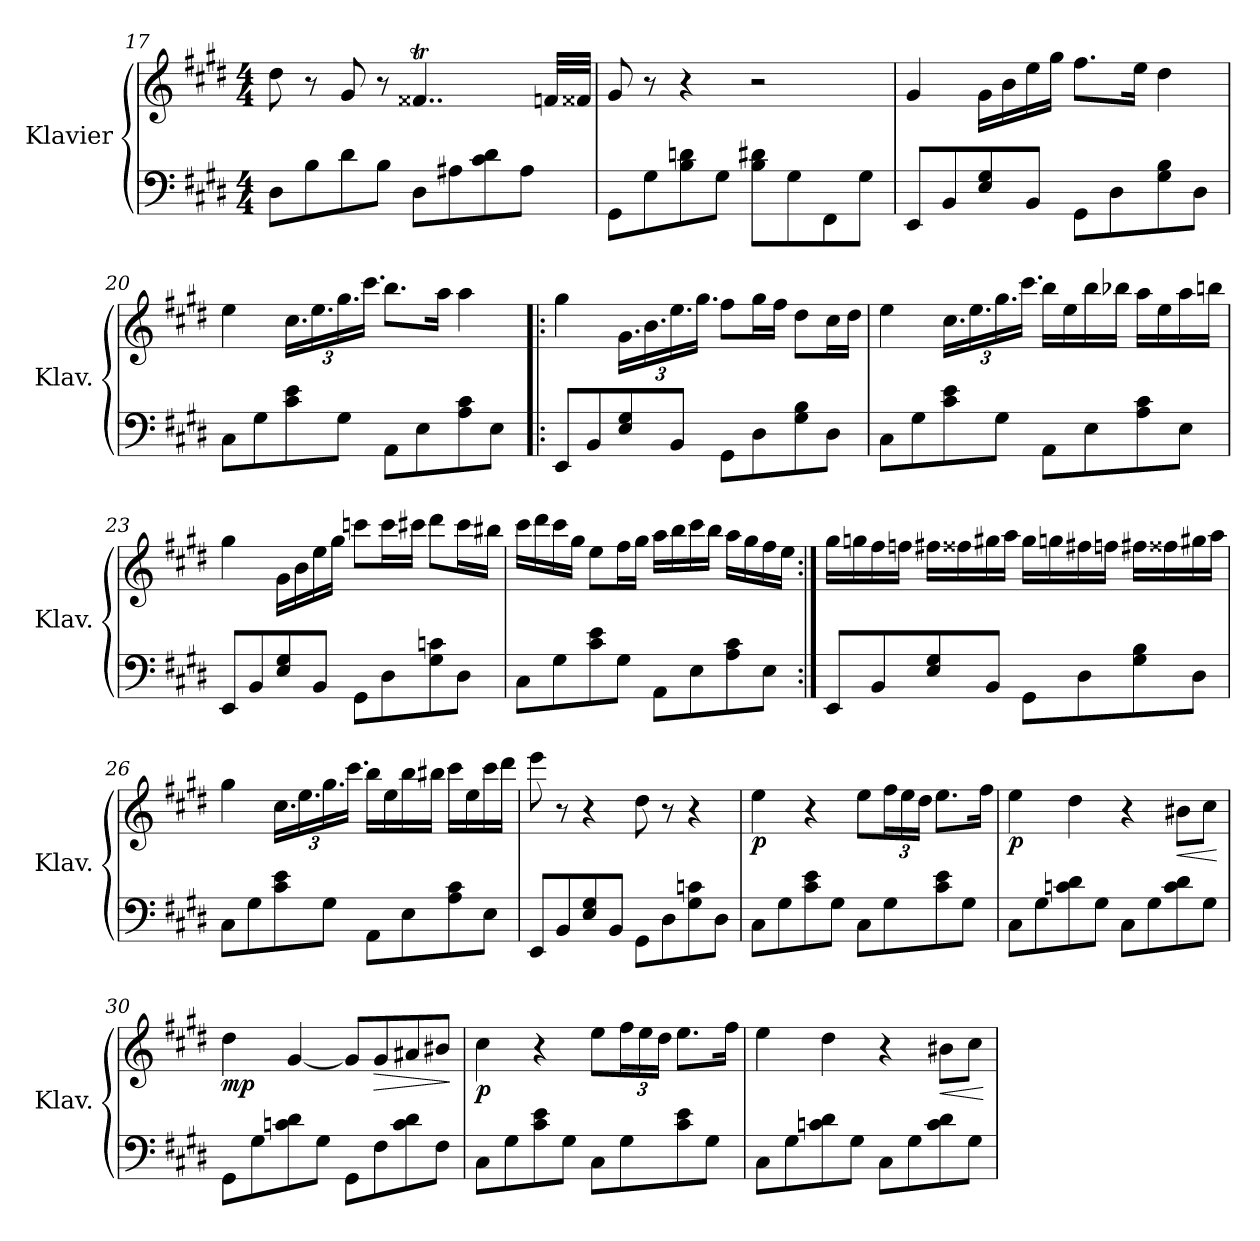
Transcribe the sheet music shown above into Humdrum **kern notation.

**kern	**kern	**dynam
*part1	*part1	*part1
*staff2	*staff1	*staff1/2
*I"Klavier	*	*
*I'Klav.	*	*
*clefF4	*clefG2	*
*k[f#c#g#d#]	*k[f#c#g#d#]	*
*M4/4	*M4/4	*
=17	=17	=17
8D#\L	8dd#\	.
8B\	8r	.
8d#\	8g#/	.
8B\J	8r	.
8D#\L	4..f##Xt/	.
8A#X\	.	.
8c#\ 8d#\	.	.
8A#\J	.	.
.	32fn/LLL	.
.	32f##X/JJJ	.
=18	=18	=18
8GG#\L	8g#/	.
8G#\	8r	.
8B\ 8dn\	4r	.
8G#\J	.	.
8B\ 8d#X\L	2r	.
8G#\	.	.
8FF#\	.	.
8G#\J	.	.
!!LO:PB:g=z
=19	=19	=19
8EE/L	4g#/	.
8BB/	.	.
8E/ 8G#/	16g#\LL	.
.	16b\	.
8BB/J	16ee\	.
.	16gg#\JJ	.
8GG#\L	8.ff#\L	.
8D#\	.	.
.	16ee\Jk	.
8G#\ 8B\	4dd#\	.
8D#\J	.	.
=20	=20	=20
8C#\L	4ee\	.
8G#\	.	.
*	*Xbrackettup	*
8c#\ 8e\	24.cc#\LL	.
.	24.ee\	.
8G#\J	24.gg#\	.
.	24.ccc#\JJ	.
8AA\L	8.bb\L	.
8E\	.	.
.	16aa\Jk	.
8A\ 8c#\	4aa\	.
8E\J	.	.
=21!|:	=21!|:	=21!|:
8EE/L	4gg#\	.
8BB/	.	.
8E/ 8G#/	24.g#\LL	.
.	24.b\	.
8BB/J	24.ee\	.
.	24.gg#\JJ	.
8GG#\L	8ff#\L	.
8D#\	16gg#\L	.
.	16ff#\JJ	.
8G#\ 8B\	8dd#\L	.
8D#\J	16cc#\L	.
.	16dd#\JJ	.
!!LO:LB:g=z
=22	=22	=22
8C#\L	4ee\	.
8G#\	.	.
8c#\ 8e\	24.cc#\LL	.
.	24.ee\	.
8G#\J	24.gg#\	.
.	24.ccc#\JJ	.
8AA\L	16bb\LL	.
.	16ee\	.
8E\	16bb\	.
.	16bb-X\JJ	.
8A\ 8c#\	16aa\LL	.
.	16ee\	.
8E\J	16aa\	.
.	16bbn\JJ	.
=23	=23	=23
8EE/L	4gg#\	.
8BB/	.	.
8E/ 8G#/	16g#\LL	.
.	16b\	.
8BB/J	16ee\	.
.	16gg#\JJ	.
8GG#\L	8cccn\L	.
8D#\	16ccc\L	.
.	16ccc#X\JJ	.
8G#\ 8cn\	8ddd#\L	.
8D#\J	16ccc#\L	.
.	16bb#X\JJ	.
!!LO:LB:g=z
=24	=24	=24
8C#\L	16ccc#\LL	.
.	16ddd#\	.
8G#\	16ccc#\	.
.	16gg#\JJ	.
8c#\ 8e\	8ee\L	.
8G#\J	16ff#\L	.
.	16gg#\JJ	.
8AA\L	16aa\LL	.
.	16bb\	.
8E\	16ccc#\	.
.	16bb\JJ	.
8A\ 8c#\	16aa\LL	.
.	16gg#\	.
8E\J	16ff#\	.
.	16ee\JJ	.
=25:|!	=25:|!	=25:|!
8EE/L	16gg#\LL	.
.	16ggn\	.
8BB/	16ff#\	.
.	16ffn\JJ	.
8E/ 8G#/	16ff#X\LL	.
.	16ff##X\	.
8BB/J	16gg#X\	.
.	16aa\JJ	.
8GG#\L	16gg#\LL	.
.	16ggn\	.
8D#\	16ff#X\	.
.	16ffn\JJ	.
8G#\ 8B\	16ff#X\LL	.
.	16ff##X\	.
8D#\J	16gg#X\	.
.	16aa\JJ	.
!!LO:LB:g=z
=26	=26	=26
8C#\L	4gg#\	.
8G#\	.	.
8c#\ 8e\	24.cc#\LL	.
.	24.ee\	.
8G#\J	24.gg#\	.
.	24.ccc#\JJ	.
8AA\L	16bb\LL	.
.	16ee\	.
8E\	16bb\	.
.	16bb#X\JJ	.
8A\ 8c#\	16ccc#\LL	.
.	16ee\	.
8E\J	16ccc#\	.
.	16ddd#\JJ	.
=27	=27	=27
8EE/L	8eee\	.
8BB/	8r	.
8E/ 8G#/	4r	.
8BB/J	.	.
8GG#\L	8dd#\	.
8D#\	8r	.
8G#\ 8cn\	4r	.
8D#\J	.	.
=28	=28	=28
!	!	!LO:DY:b
8C#\L	4ee\	p
8G#\	.	.
8c#\ 8e\	4r	.
8G#\J	.	.
8C#\L	8ee\L	.
8G#\	24ff#\L	.
.	24ee\	.
.	24dd#\JJ	.
8c#\ 8e\	8.ee\L	.
8G#\J	.	.
.	16ff#\Jk	.
!!LO:LB:g=z
=29	=29	=29
!	!	!LO:DY:b
8C#\L	4ee\	p
8G#\	.	.
8cn\ 8d#\	4dd#\	.
8G#\J	.	.
8C#\L	4r	.
8G#\	.	.
!	!	!LO:HP:b
8c\ 8d#\	8b#X\L	<
8G#\J	8cc#\J	.
.	.	[
=30	=30	=30
!	!	!LO:DY:b
8GG#\L	4dd#\	mp
8G#\	.	.
8cn\ 8d#\	[4g#/	.
8G#\J	.	.
8GG#\L	8g#/L]	.
!	!	!LO:HP:b
8F#\	8g#/	>
8c\ 8d#\	8a#X/	.
8F#\J	8b#X/J	.
.	.	]
=31	=31	=31
!	!	!LO:DY:b
8C#\L	4cc#\	p
8G#\	.	.
8c#\ 8e\	4r	.
8G#\J	.	.
8C#\L	8ee\L	.
8G#\	24ff#\L	.
.	24ee\	.
.	24dd#\JJ	.
8c#\ 8e\	8.ee\L	.
8G#\J	.	.
.	16ff#\Jk	.
=32	=32	=32
8C#\L	4ee\	.
8G#\	.	.
8cn\ 8d#\	4dd#\	.
8G#\J	.	.
8C#\L	4r	.
8G#\	.	.
!	!	!LO:HP:b
8c\ 8d#\	8b#X\L	<
8G#\J	8cc#\J	.
.	.	[
=	=	=
*-	*-	*-
